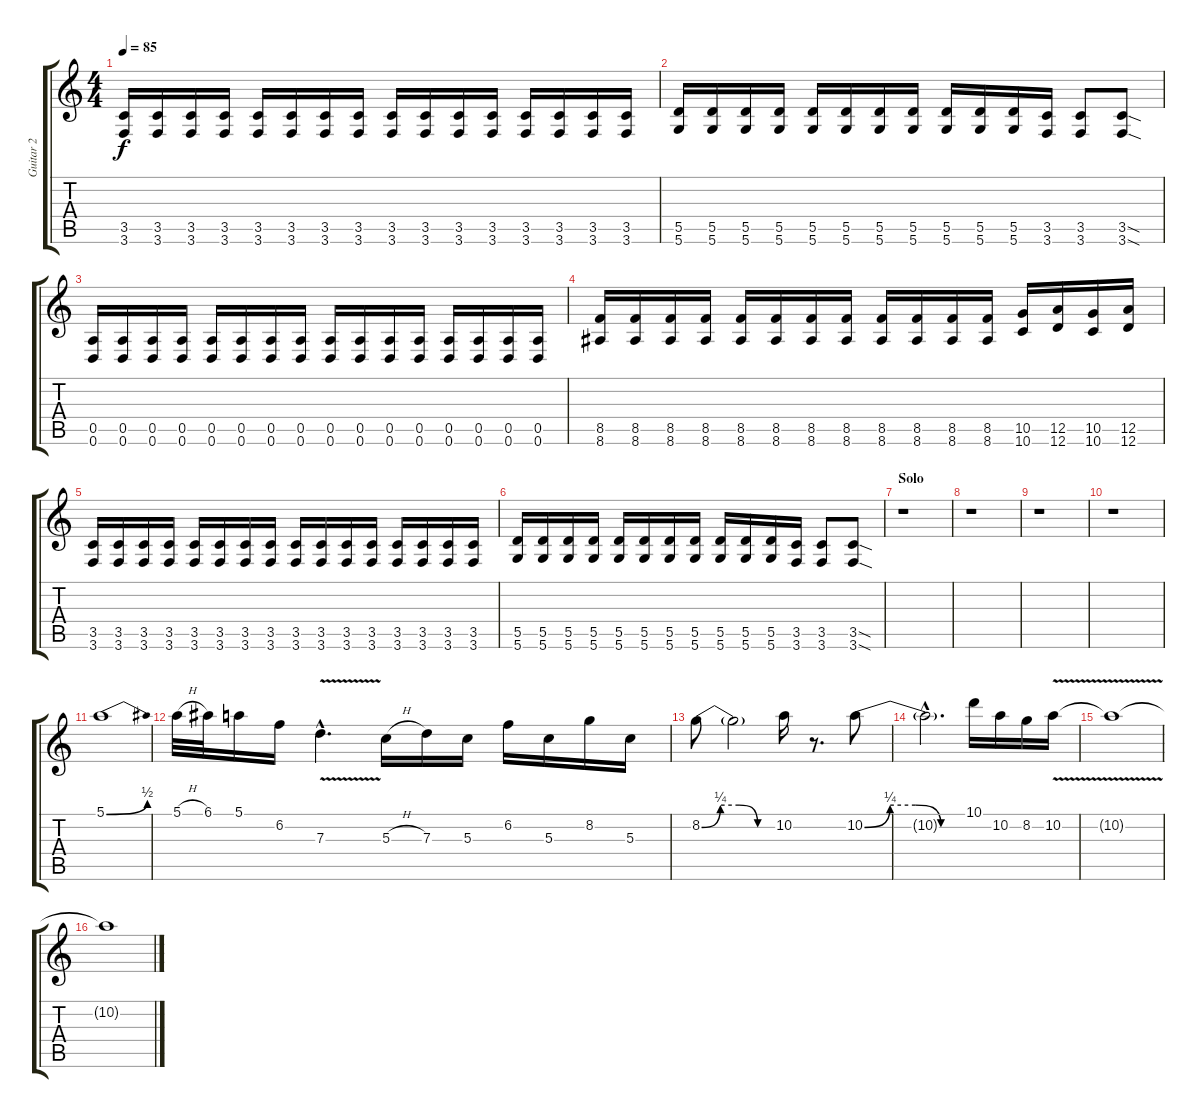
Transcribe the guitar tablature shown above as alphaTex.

\track ("Guitar 2" "Guitar 2") {instrument distortionguitar}
\staff {score tabs}
\tuning (E4 B3 G3 D3 A2 D2) {hide}
\ts (4 4)
\tempo 85
\clef g2
\ks c
(3.5 3.6).16{dy f} (3.5 3.6).16 (3.5 3.6).16 (3.5 3.6).16 (3.5 3.6).16 (3.5 3.6).16 (3.5 3.6).16 (3.5 3.6).16 (3.5 3.6).16 (3.5 3.6).16 (3.5 3.6).16 (3.5 3.6).16 (3.5 3.6).16 (3.5 3.6).16 (3.5 3.6).16 (3.5 3.6).16 |
(5.5 5.6).16 (5.5 5.6).16 (5.5 5.6).16 (5.5 5.6).16 (5.5 5.6).16 (5.5 5.6).16 (5.5 5.6).16 (5.5 5.6).16 (5.5 5.6).16 (5.5 5.6).16 (5.5 5.6).16 (3.5 3.6).16 (3.5 3.6).8 (3.5{sod} 3.6{sod}).8 |
(0.5 0.6).16 (0.5 0.6).16 (0.5 0.6).16 (0.5 0.6).16 (0.5 0.6).16 (0.5 0.6).16 (0.5 0.6).16 (0.5 0.6).16 (0.5 0.6).16 (0.5 0.6).16 (0.5 0.6).16 (0.5 0.6).16 (0.5 0.6).16 (0.5 0.6).16 (0.5 0.6).16 (0.5 0.6).16 |
(8.5 8.6).16 (8.5 8.6).16 (8.5 8.6).16 (8.5 8.6).16 (8.5 8.6).16 (8.5 8.6).16 (8.5 8.6).16 (8.5 8.6).16 (8.5 8.6).16 (8.5 8.6).16 (8.5 8.6).16 (8.5 8.6).16 (10.5 10.6).16 (12.5 12.6).16 (10.5 10.6).16 (12.5 12.6).16 |
(3.5 3.6).16 (3.5 3.6).16 (3.5 3.6).16 (3.5 3.6).16 (3.5 3.6).16 (3.5 3.6).16 (3.5 3.6).16 (3.5 3.6).16 (3.5 3.6).16 (3.5 3.6).16 (3.5 3.6).16 (3.5 3.6).16 (3.5 3.6).16 (3.5 3.6).16 (3.5 3.6).16 (3.5 3.6).16 |
(5.5 5.6).16 (5.5 5.6).16 (5.5 5.6).16 (5.5 5.6).16 (5.5 5.6).16 (5.5 5.6).16 (5.5 5.6).16 (5.5 5.6).16 (5.5 5.6).16 (5.5 5.6).16 (5.5 5.6).16 (3.5 3.6).16 (3.5 3.6).8 (3.5{sod} 3.6{sod}).8 |
\section ("" "Solo")
r.1 |
r.1 |
r.1 |
r.1 |
5.1{be (bend 0 0 60 2)}.1{volume 16} |
5.1{h}.32 6.1.32 5.1.16 6.2.16 7.3{v hac}.4{d} 5.3{h}.16 7.3.16 5.3.16 6.2.16 5.3.16 8.2.16 5.3.16 |
8.2{be (custom 0 0 15 1 30 1 45 0 60 0)}.8 8.2{t}.2 10.2.16 r.8{d} 10.2{be (custom 0 0 15 1 30 1 45 0 60 0)}.8 |
10.2{hac t}.2{d} 10.1.16 10.2.16 8.2.16 10.2{v}.16{volume 0} |
10.2{t}.1 |
10.2{t}.1
